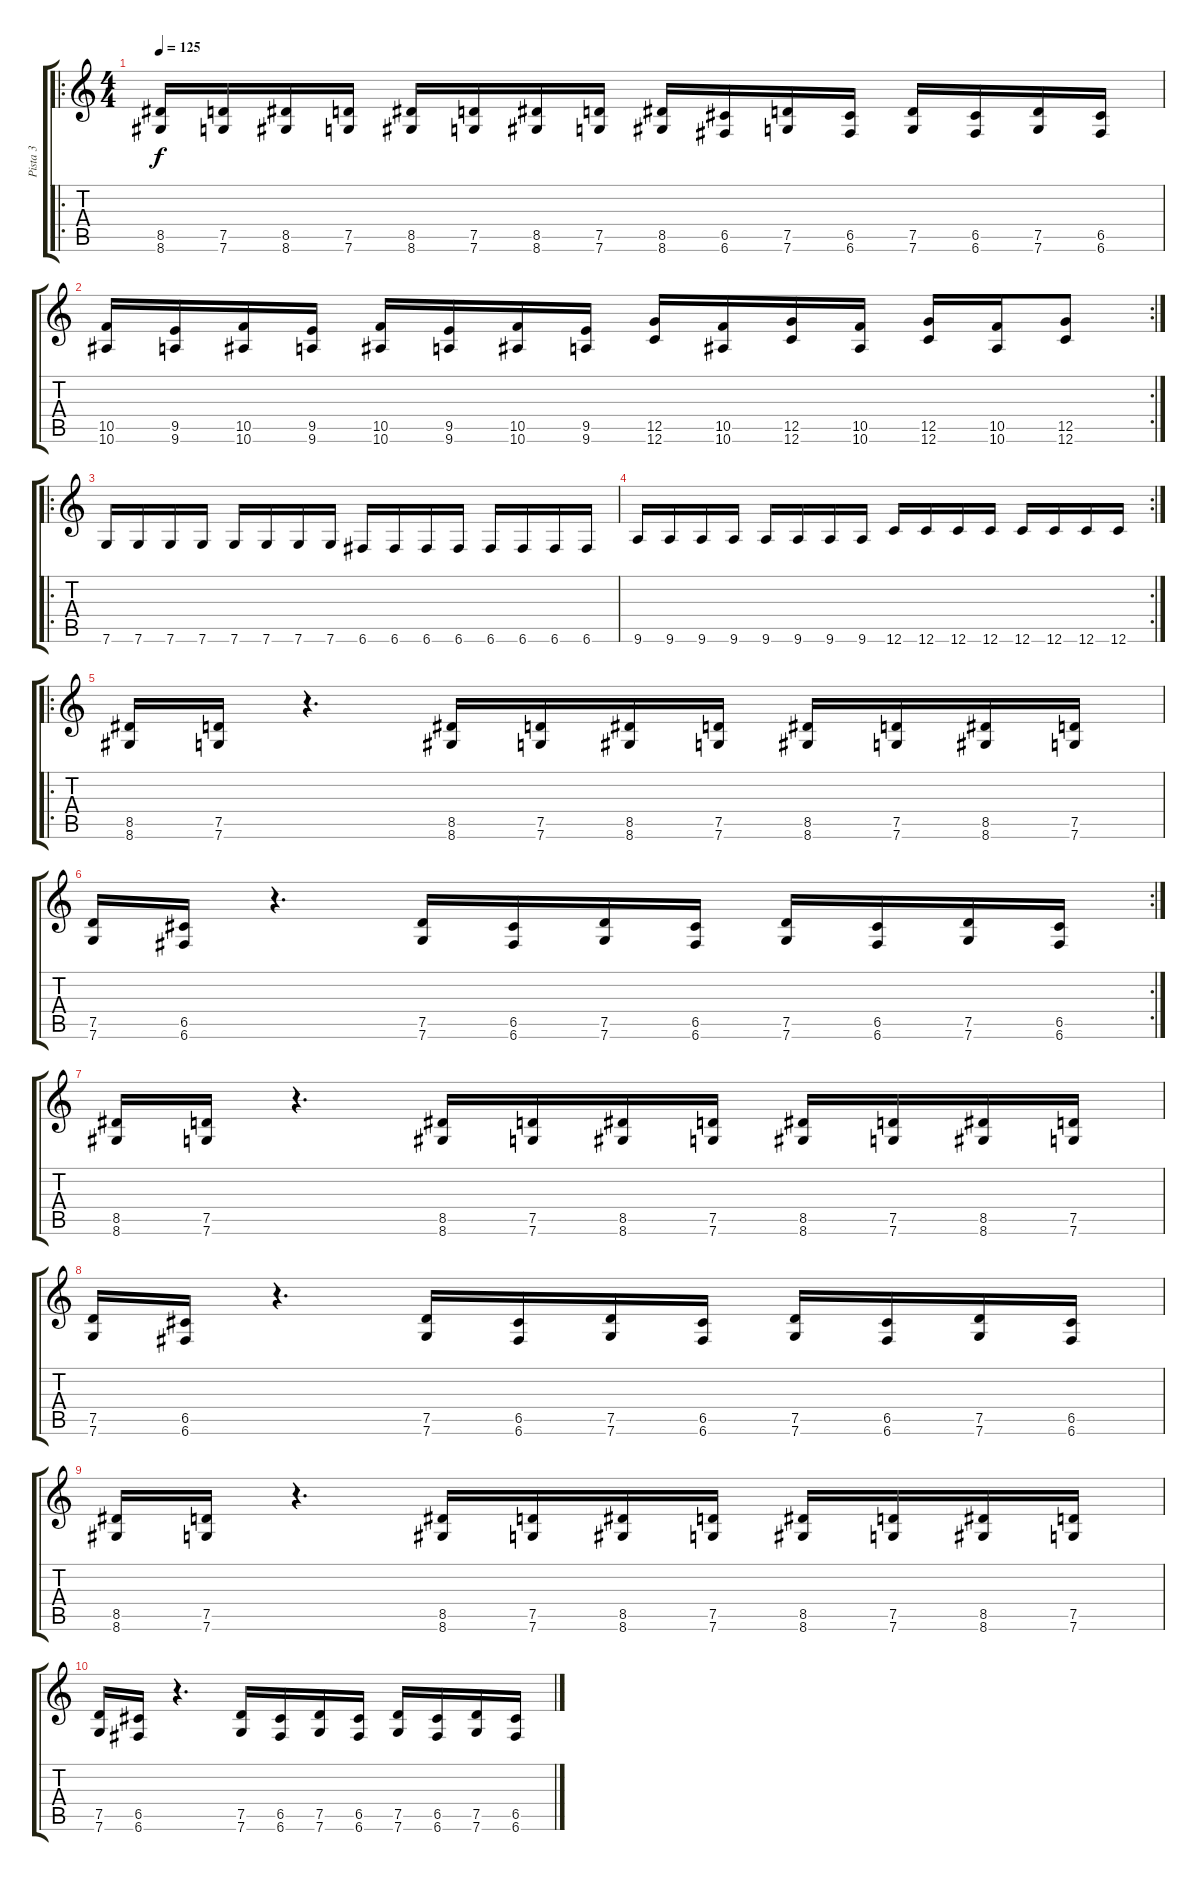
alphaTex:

\track ("Pista 3" "Pista 3") {instrument distortionguitar}
\staff {score tabs}
\tuning (D4 A3 F3 C3 G2 C2) {hide}
\ro
\ts (4 4)
\tempo 125
\clef g2
\ks c
(8.5 8.6).16{dy f} (7.5 7.6).16 (8.5 8.6).16 (7.5 7.6).16 (8.5 8.6).16 (7.5 7.6).16 (8.5 8.6).16 (7.5 7.6).16 (8.5 8.6).16 (6.5 6.6).16 (7.5 7.6).16 (6.5 6.6).16 (7.5 7.6).16 (6.5 6.6).16 (7.5 7.6).16 (6.5 6.6).16 |
\rc 2
(10.5 10.6).16 (9.5 9.6).16 (10.5 10.6).16 (9.5 9.6).16 (10.5 10.6).16 (9.5 9.6).16 (10.5 10.6).16 (9.5 9.6).16 (12.5 12.6).16 (10.5 10.6).16 (12.5 12.6).16 (10.5 10.6).16 (12.5 12.6).16 (10.5 10.6).16 (12.5 12.6).8 |
\ro
7.6.16 7.6.16 7.6.16 7.6.16 7.6.16 7.6.16 7.6.16 7.6.16 6.6.16 6.6.16 6.6.16 6.6.16 6.6.16 6.6.16 6.6.16 6.6.16 |
\rc 2
9.6.16 9.6.16 9.6.16 9.6.16 9.6.16 9.6.16 9.6.16 9.6.16 12.6.16 12.6.16 12.6.16 12.6.16 12.6.16 12.6.16 12.6.16 12.6.16 |
\ro
(8.5 8.6).16 (7.5 7.6).16 r.4{d} (8.5 8.6).16 (7.5 7.6).16 (8.5 8.6).16 (7.5 7.6).16 (8.5 8.6).16 (7.5 7.6).16 (8.5 8.6).16 (7.5 7.6).16 |
\rc 2
(7.5 7.6).16 (6.5 6.6).16 r.4{d} (7.5 7.6).16 (6.5 6.6).16 (7.5 7.6).16 (6.5 6.6).16 (7.5 7.6).16 (6.5 6.6).16 (7.5 7.6).16 (6.5 6.6).16 |
(8.5 8.6).16 (7.5 7.6).16 r.4{d} (8.5 8.6).16 (7.5 7.6).16 (8.5 8.6).16 (7.5 7.6).16 (8.5 8.6).16 (7.5 7.6).16 (8.5 8.6).16 (7.5 7.6).16 |
(7.5 7.6).16 (6.5 6.6).16 r.4{d} (7.5 7.6).16 (6.5 6.6).16 (7.5 7.6).16 (6.5 6.6).16 (7.5 7.6).16 (6.5 6.6).16 (7.5 7.6).16 (6.5 6.6).16 |
(8.5 8.6).16 (7.5 7.6).16 r.4{d} (8.5 8.6).16 (7.5 7.6).16 (8.5 8.6).16 (7.5 7.6).16 (8.5 8.6).16 (7.5 7.6).16 (8.5 8.6).16 (7.5 7.6).16 |
(7.5 7.6).16 (6.5 6.6).16 r.4{d} (7.5 7.6).16 (6.5 6.6).16 (7.5 7.6).16 (6.5 6.6).16 (7.5 7.6).16 (6.5 6.6).16 (7.5 7.6).16 (6.5 6.6).16
